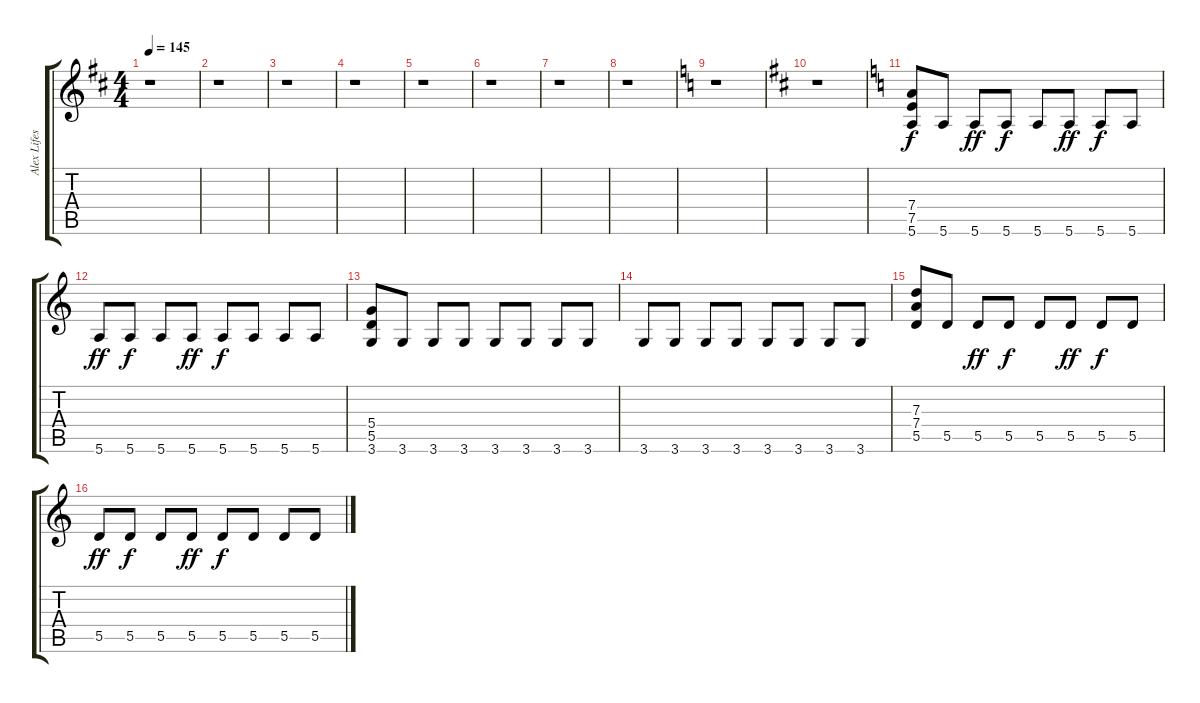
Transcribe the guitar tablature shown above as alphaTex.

\track ("Alex Lifeson" "Alex Lifes") {instrument overdrivenguitar}
\staff {score tabs}
\tuning (E4 B3 G3 D3 A2 E2) {hide}
\ts (4 4)
\tempo 145
\clef g2
\ks d
r.1{dy f} |
r.1 |
r.1 |
r.1 |
r.1 |
r.1 |
r.1 |
r.1 |
\ks c
r.1 |
\ks d
r.1 |
\ks c
(7.4 7.5 5.6).8 5.6.8 5.6.8{dy ff} 5.6.8{dy f} 5.6.8 5.6.8{dy ff} 5.6.8{dy f} 5.6.8 |
5.6.8{dy ff} 5.6.8{dy f} 5.6.8 5.6.8{dy ff} 5.6.8{dy f} 5.6.8 5.6.8 5.6.8 |
(5.4 5.5 3.6).8 3.6.8 3.6.8 3.6.8 3.6.8 3.6.8 3.6.8 3.6.8 |
3.6.8 3.6.8 3.6.8 3.6.8 3.6.8 3.6.8 3.6.8 3.6.8 |
(7.3 7.4 5.5).8 5.5.8 5.5.8{dy ff} 5.5.8{dy f} 5.5.8 5.5.8{dy ff} 5.5.8{dy f} 5.5.8 |
5.5.8{dy ff} 5.5.8{dy f} 5.5.8 5.5.8{dy ff} 5.5.8{dy f} 5.5.8 5.5.8 5.5.8
